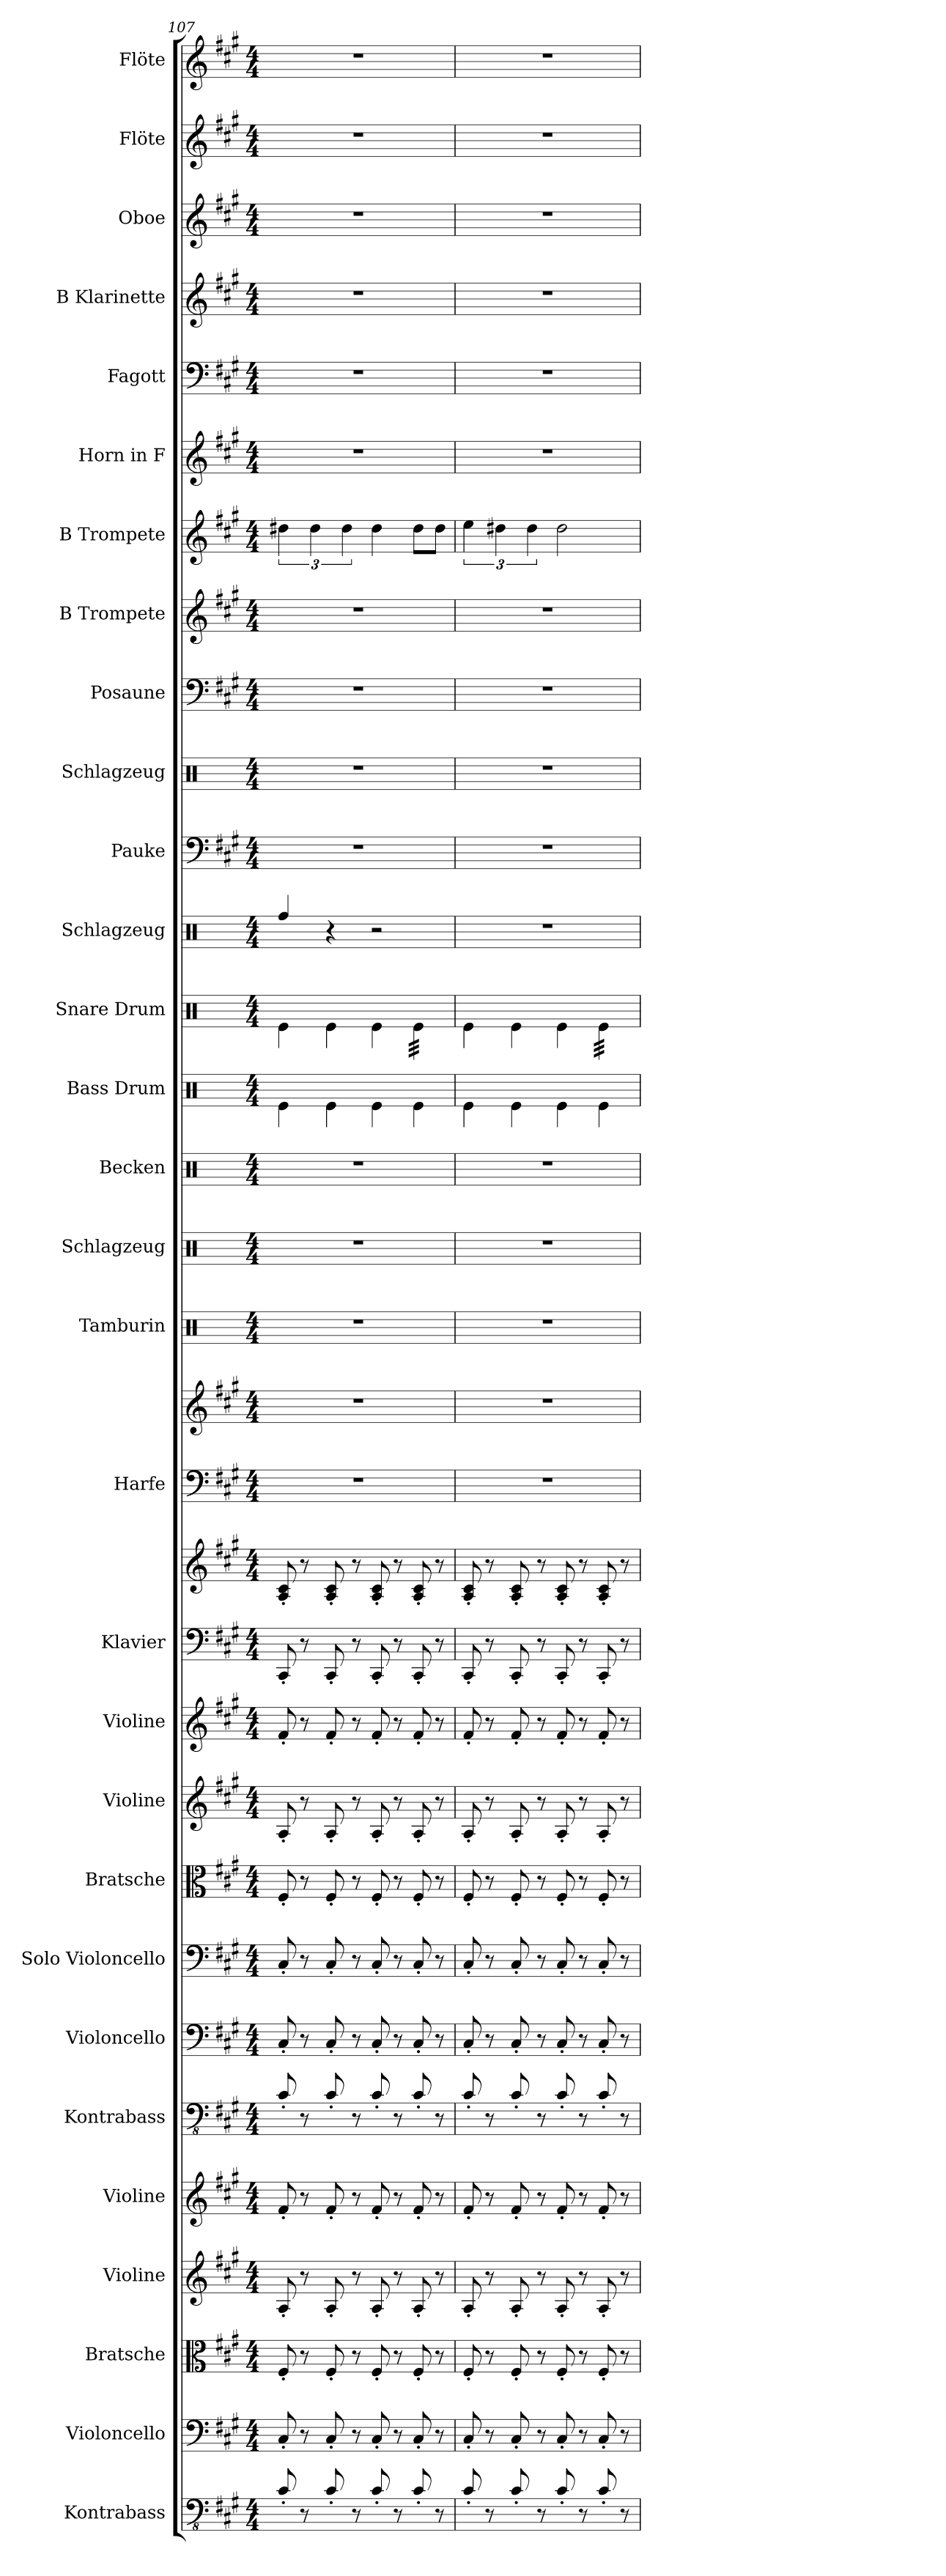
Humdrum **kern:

**kern	**kern	**kern	**kern	**kern	**kern	**kern	**kern	**kern	**kern	**kern	**kern	**kern	**kern	**kern	**kern	**kern	**kern	**kern	**kern	**kern	**kern	**kern	**kern	**kern	**kern	**kern	**kern	**kern	**kern	**kern	**kern
*part30	*part29	*part28	*part27	*part26	*part25	*part24	*part23	*part22	*part21	*part20	*part19	*part19	*part18	*part18	*part17	*part16	*part15	*part14	*part13	*part12	*part11	*part10	*part9	*part8	*part7	*part6	*part5	*part4	*part3	*part2	*part1
*staff32	*staff31	*staff30	*staff29	*staff28	*staff27	*staff26	*staff25	*staff24	*staff23	*staff22	*staff21	*staff20	*staff19	*staff18	*staff17	*staff16	*staff15	*staff14	*staff13	*staff12	*staff11	*staff10	*staff9	*staff8	*staff7	*staff6	*staff5	*staff4	*staff3	*staff2	*staff1
*I"Kontrabass	*I"Violoncello	*I"Bratsche	*I"Violine	*I"Violine	*I"Kontrabass	*I"Violoncello	*I"Solo Violoncello	*I"Bratsche	*I"Violine	*I"Violine	*I"Klavier	*	*I"Harfe	*	*I"Tamburin	*I"Schlagzeug	*I"Becken	*I"Bass Drum	*I"Snare Drum	*I"Schlagzeug	*I"Pauke	*I"Schlagzeug	*I"Posaune	*I"B Trompete	*I"B Trompete	*I"Horn in F	*I"Fagott	*I"B Klarinette	*I"Oboe	*I"Flöte	*I"Flöte
*I'Kb.	*I'Vc.	*I'Bra.	*I'Vl.	*I'Vl.	*I'Kb.	*I'Vc.	*I'Vc.	*I'Bra.	*I'Vl.	*I'Vl.	*I'Klav.	*	*I'Hrf.	*	*I'Tamb.	*I'Slzg.	*I'Bkn.	*I'B. Dr.	*I'Sn. Dr.	*I'Slzg.	*I'Pk.	*I'Slzg.	*I'Psn.	*I'B Tpt.	*I'B Tpt.	*	*I'Fgt.	*I'B Kl.	*I'Ob.	*I'Fl.	*I'Fl.
*clefFv4	*clefF4	*clefC3	*clefG2	*clefG2	*clefFv4	*clefF4	*clefF4	*clefC3	*clefG2	*clefG2	*clefF4	*clefG2	*clefF4	*clefG2	*clefX	*clefX	*clefX	*clefX	*clefX	*clefX	*clefF4	*clefX	*clefF4	*clefG2	*clefG2	*clefG2	*clefF4	*clefG2	*clefG2	*clefG2	*clefG2
*ITrd7c12	*	*	*	*	*ITrd7c12	*	*	*	*	*	*	*	*	*	*	*	*	*	*	*	*	*	*	*ITrd1c2	*ITrd1c2	*ITrd4c7	*	*ITrd1c2	*	*	*
*k[f#c#g#]	*k[f#c#g#]	*k[f#c#g#]	*k[f#c#g#]	*k[f#c#g#]	*k[f#c#g#]	*k[f#c#g#]	*k[f#c#g#]	*k[f#c#g#]	*k[f#c#g#]	*k[f#c#g#]	*k[f#c#g#]	*k[f#c#g#]	*k[f#c#g#]	*k[f#c#g#]	*k[]	*k[]	*k[]	*k[]	*k[]	*k[]	*k[f#c#g#]	*k[]	*k[f#c#g#]	*k[f#]	*k[f#]	*k[f#c#]	*k[f#c#g#]	*k[f#]	*k[f#c#g#]	*k[f#c#g#]	*k[f#c#g#]
*M4/4	*M4/4	*M4/4	*M4/4	*M4/4	*M4/4	*M4/4	*M4/4	*M4/4	*M4/4	*M4/4	*M4/4	*M4/4	*M4/4	*M4/4	*M4/4	*M4/4	*M4/4	*M4/4	*M4/4	*M4/4	*M4/4	*M4/4	*M4/4	*M4/4	*M4/4	*M4/4	*M4/4	*M4/4	*M4/4	*M4/4	*M4/4
=107	=107	=107	=107	=107	=107	=107	=107	=107	=107	=107	=107	=107	=107	=107	=107	=107	=107	=107	=107	=107	=107	=107	=107	=107	=107	=107	=107	=107	=107	=107	=107
8CC#'/	8C#'/	8F#'/	8A'/	8f#'/	8CC#'/	8C#'/	8C#'/	8F#'/	8A'/	8f#'/	8CC#'/	8A/' 8c#/'	1r	1r	1r	1r	1r	4Re\	4Re\	4Rff/	1r	1r	1r	1r	6cc#X\	1r	1r	1r	1r	1r	1r
8r	8r	8r	8r	8r	8r	8r	8r	8r	8r	8r	8r	8r	.	.	.	.	.	.	.	.	.	.	.	.	.	.	.	.	.	.	.
.	.	.	.	.	.	.	.	.	.	.	.	.	.	.	.	.	.	.	.	.	.	.	.	.	6cc#\	.	.	.	.	.	.
8CC#'/	8C#'/	8F#'/	8A'/	8f#'/	8CC#'/	8C#'/	8C#'/	8F#'/	8A'/	8f#'/	8CC#'/	8A/' 8c#/'	.	.	.	.	.	4Re\	4Re\	4r	.	.	.	.	.	.	.	.	.	.	.
.	.	.	.	.	.	.	.	.	.	.	.	.	.	.	.	.	.	.	.	.	.	.	.	.	6cc#\	.	.	.	.	.	.
8r	8r	8r	8r	8r	8r	8r	8r	8r	8r	8r	8r	8r	.	.	.	.	.	.	.	.	.	.	.	.	.	.	.	.	.	.	.
8CC#'/	8C#'/	8F#'/	8A'/	8f#'/	8CC#'/	8C#'/	8C#'/	8F#'/	8A'/	8f#'/	8CC#'/	8A/' 8c#/'	.	.	.	.	.	4Re\	4Re\	2r	.	.	.	.	4cc#\	.	.	.	.	.	.
8r	8r	8r	8r	8r	8r	8r	8r	8r	8r	8r	8r	8r	.	.	.	.	.	.	.	.	.	.	.	.	.	.	.	.	.	.	.
*	*	*	*	*	*	*	*	*	*	*	*	*	*	*	*	*	*	*	*tremolo	*	*	*	*	*	*	*	*	*	*	*	*
8CC#'/	8C#'/	8F#'/	8A'/	8f#'/	8CC#'/	8C#'/	8C#'/	8F#'/	8A'/	8f#'/	8CC#'/	8A/' 8c#/'	.	.	.	.	.	4Re\	32Re\LLL	.	.	.	.	.	8cc#\L	.	.	.	.	.	.
.	.	.	.	.	.	.	.	.	.	.	.	.	.	.	.	.	.	.	32Re\	.	.	.	.	.	.	.	.	.	.	.	.
.	.	.	.	.	.	.	.	.	.	.	.	.	.	.	.	.	.	.	32Re\	.	.	.	.	.	.	.	.	.	.	.	.
.	.	.	.	.	.	.	.	.	.	.	.	.	.	.	.	.	.	.	32Re\	.	.	.	.	.	.	.	.	.	.	.	.
8r	8r	8r	8r	8r	8r	8r	8r	8r	8r	8r	8r	8r	.	.	.	.	.	.	32Re\	.	.	.	.	.	8cc#\J	.	.	.	.	.	.
.	.	.	.	.	.	.	.	.	.	.	.	.	.	.	.	.	.	.	32Re\	.	.	.	.	.	.	.	.	.	.	.	.
.	.	.	.	.	.	.	.	.	.	.	.	.	.	.	.	.	.	.	32Re\	.	.	.	.	.	.	.	.	.	.	.	.
.	.	.	.	.	.	.	.	.	.	.	.	.	.	.	.	.	.	.	32Re\JJJ	.	.	.	.	.	.	.	.	.	.	.	.
*	*	*	*	*	*	*	*	*	*	*	*	*	*	*	*	*	*	*	*Xtremolo	*	*	*	*	*	*	*	*	*	*	*	*
=108	=108	=108	=108	=108	=108	=108	=108	=108	=108	=108	=108	=108	=108	=108	=108	=108	=108	=108	=108	=108	=108	=108	=108	=108	=108	=108	=108	=108	=108	=108	=108
8CC#'/	8C#'/	8F#'/	8A'/	8f#'/	8CC#'/	8C#'/	8C#'/	8F#'/	8A'/	8f#'/	8CC#'/	8A/' 8c#/'	1r	1r	1r	1r	1r	4Re\	4Re\	1r	1r	1r	1r	1r	6dd\	1r	1r	1r	1r	1r	1r
8r	8r	8r	8r	8r	8r	8r	8r	8r	8r	8r	8r	8r	.	.	.	.	.	.	.	.	.	.	.	.	.	.	.	.	.	.	.
.	.	.	.	.	.	.	.	.	.	.	.	.	.	.	.	.	.	.	.	.	.	.	.	.	6cc#X\	.	.	.	.	.	.
8CC#'/	8C#'/	8F#'/	8A'/	8f#'/	8CC#'/	8C#'/	8C#'/	8F#'/	8A'/	8f#'/	8CC#'/	8A/' 8c#/'	.	.	.	.	.	4Re\	4Re\	.	.	.	.	.	.	.	.	.	.	.	.
.	.	.	.	.	.	.	.	.	.	.	.	.	.	.	.	.	.	.	.	.	.	.	.	.	6cc#\	.	.	.	.	.	.
8r	8r	8r	8r	8r	8r	8r	8r	8r	8r	8r	8r	8r	.	.	.	.	.	.	.	.	.	.	.	.	.	.	.	.	.	.	.
8CC#'/	8C#'/	8F#'/	8A'/	8f#'/	8CC#'/	8C#'/	8C#'/	8F#'/	8A'/	8f#'/	8CC#'/	8A/' 8c#/'	.	.	.	.	.	4Re\	4Re\	.	.	.	.	.	2cc#\	.	.	.	.	.	.
8r	8r	8r	8r	8r	8r	8r	8r	8r	8r	8r	8r	8r	.	.	.	.	.	.	.	.	.	.	.	.	.	.	.	.	.	.	.
*	*	*	*	*	*	*	*	*	*	*	*	*	*	*	*	*	*	*	*tremolo	*	*	*	*	*	*	*	*	*	*	*	*
8CC#'/	8C#'/	8F#'/	8A'/	8f#'/	8CC#'/	8C#'/	8C#'/	8F#'/	8A'/	8f#'/	8CC#'/	8A/' 8c#/'	.	.	.	.	.	4Re\	32Re\LLL	.	.	.	.	.	.	.	.	.	.	.	.
.	.	.	.	.	.	.	.	.	.	.	.	.	.	.	.	.	.	.	32Re\	.	.	.	.	.	.	.	.	.	.	.	.
.	.	.	.	.	.	.	.	.	.	.	.	.	.	.	.	.	.	.	32Re\	.	.	.	.	.	.	.	.	.	.	.	.
.	.	.	.	.	.	.	.	.	.	.	.	.	.	.	.	.	.	.	32Re\	.	.	.	.	.	.	.	.	.	.	.	.
8r	8r	8r	8r	8r	8r	8r	8r	8r	8r	8r	8r	8r	.	.	.	.	.	.	32Re\	.	.	.	.	.	.	.	.	.	.	.	.
.	.	.	.	.	.	.	.	.	.	.	.	.	.	.	.	.	.	.	32Re\	.	.	.	.	.	.	.	.	.	.	.	.
.	.	.	.	.	.	.	.	.	.	.	.	.	.	.	.	.	.	.	32Re\	.	.	.	.	.	.	.	.	.	.	.	.
.	.	.	.	.	.	.	.	.	.	.	.	.	.	.	.	.	.	.	32Re\JJJ	.	.	.	.	.	.	.	.	.	.	.	.
*	*	*	*	*	*	*	*	*	*	*	*	*	*	*	*	*	*	*	*Xtremolo	*	*	*	*	*	*	*	*	*	*	*	*
=	=	=	=	=	=	=	=	=	=	=	=	=	=	=	=	=	=	=	=	=	=	=	=	=	=	=	=	=	=	=	=
*-	*-	*-	*-	*-	*-	*-	*-	*-	*-	*-	*-	*-	*-	*-	*-	*-	*-	*-	*-	*-	*-	*-	*-	*-	*-	*-	*-	*-	*-	*-	*-
